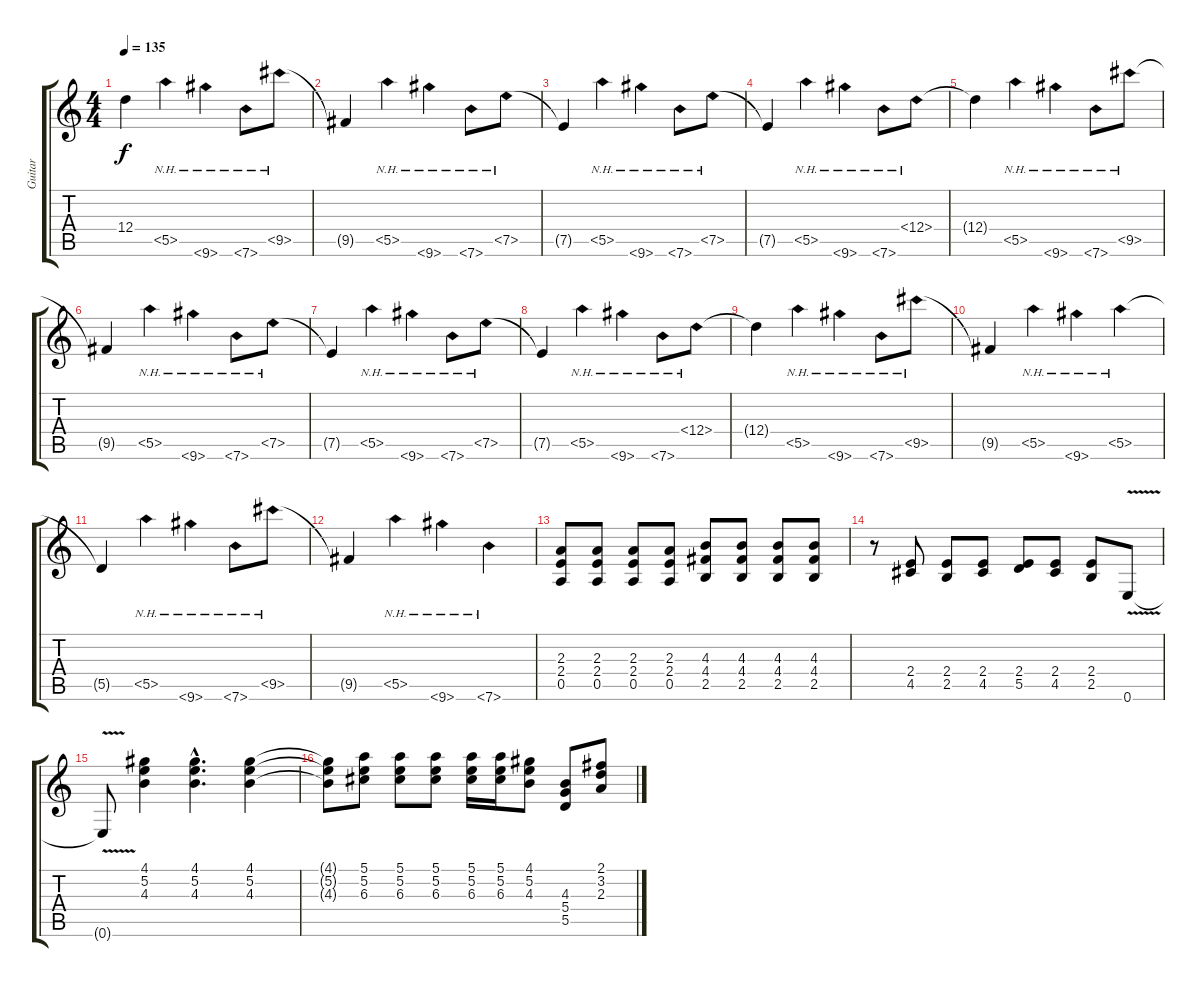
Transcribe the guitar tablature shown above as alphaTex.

\track ("Guitar" "Guitar") {instrument overdrivenguitar}
\staff {score tabs}
\tuning (E4 B3 G3 D3 A2 E2) {hide}
\ts (4 4)
\tempo 135
\clef g2
\ks c
12.4{t}.4{dy f} 5.5{nh}.4 9.6{nh}.4 7.6{nh}.8 9.5{nh}.8 |
9.5{t}.4 5.5{nh}.4 9.6{nh}.4 7.6{nh}.8 7.5{nh}.8 |
7.5{t}.4 5.5{nh}.4 9.6{nh}.4 7.6{nh}.8 7.5{nh}.8 |
7.5{t}.4 5.5{nh}.4 9.6{nh}.4 7.6{nh}.8 12.4{nh}.8 |
12.4{t}.4 5.5{nh}.4 9.6{nh}.4 7.6{nh}.8 9.5{nh}.8 |
9.5{t}.4 5.5{nh}.4 9.6{nh}.4 7.6{nh}.8 7.5{nh}.8 |
7.5{t}.4 5.5{nh}.4 9.6{nh}.4 7.6{nh}.8 7.5{nh}.8 |
7.5{t}.4 5.5{nh}.4 9.6{nh}.4 7.6{nh}.8 12.4{nh}.8 |
12.4{t}.4 5.5{nh}.4 9.6{nh}.4 7.6{nh}.8 9.5{nh}.8 |
9.5{t}.4 5.5{nh}.4 9.6{nh}.4 5.5{nh}.4 |
5.5{t}.4 5.5{nh}.4 9.6{nh}.4 7.6{nh}.8 9.5{nh}.8 |
9.5{t}.4 5.5{nh}.4 9.6{nh}.4 7.6{nh}.4 |
(2.3 2.4 0.5).8 (2.3 2.4 0.5).8 (2.3 2.4 0.5).8 (2.3 2.4 0.5).8 (4.3 4.4 2.5).8 (4.3 4.4 2.5).8 (4.3 4.4 2.5).8 (4.3 4.4 2.5).8 |
r.8 (2.4 4.5).8 (2.4 2.5).8 (2.4 4.5).8 (2.4 5.5).8 (2.4 4.5).8 (2.4 2.5).8 0.6{v}.8 |
0.6{t}.8 (4.1 5.2 4.3).4 (4.1{hac} 5.2{hac} 4.3{hac}).4{d} (4.1 5.2 4.3).4 |
(4.1{t} 5.2{t} 4.3{t}).8 (5.1 5.2 6.3).8 (5.1 5.2 6.3).8 (5.1 5.2 6.3).8 (5.1 5.2 6.3).16 (5.1 5.2 6.3).16 (4.1 5.2 4.3).8 (4.3 5.4 5.5).8 (2.1 3.2 2.3).8
